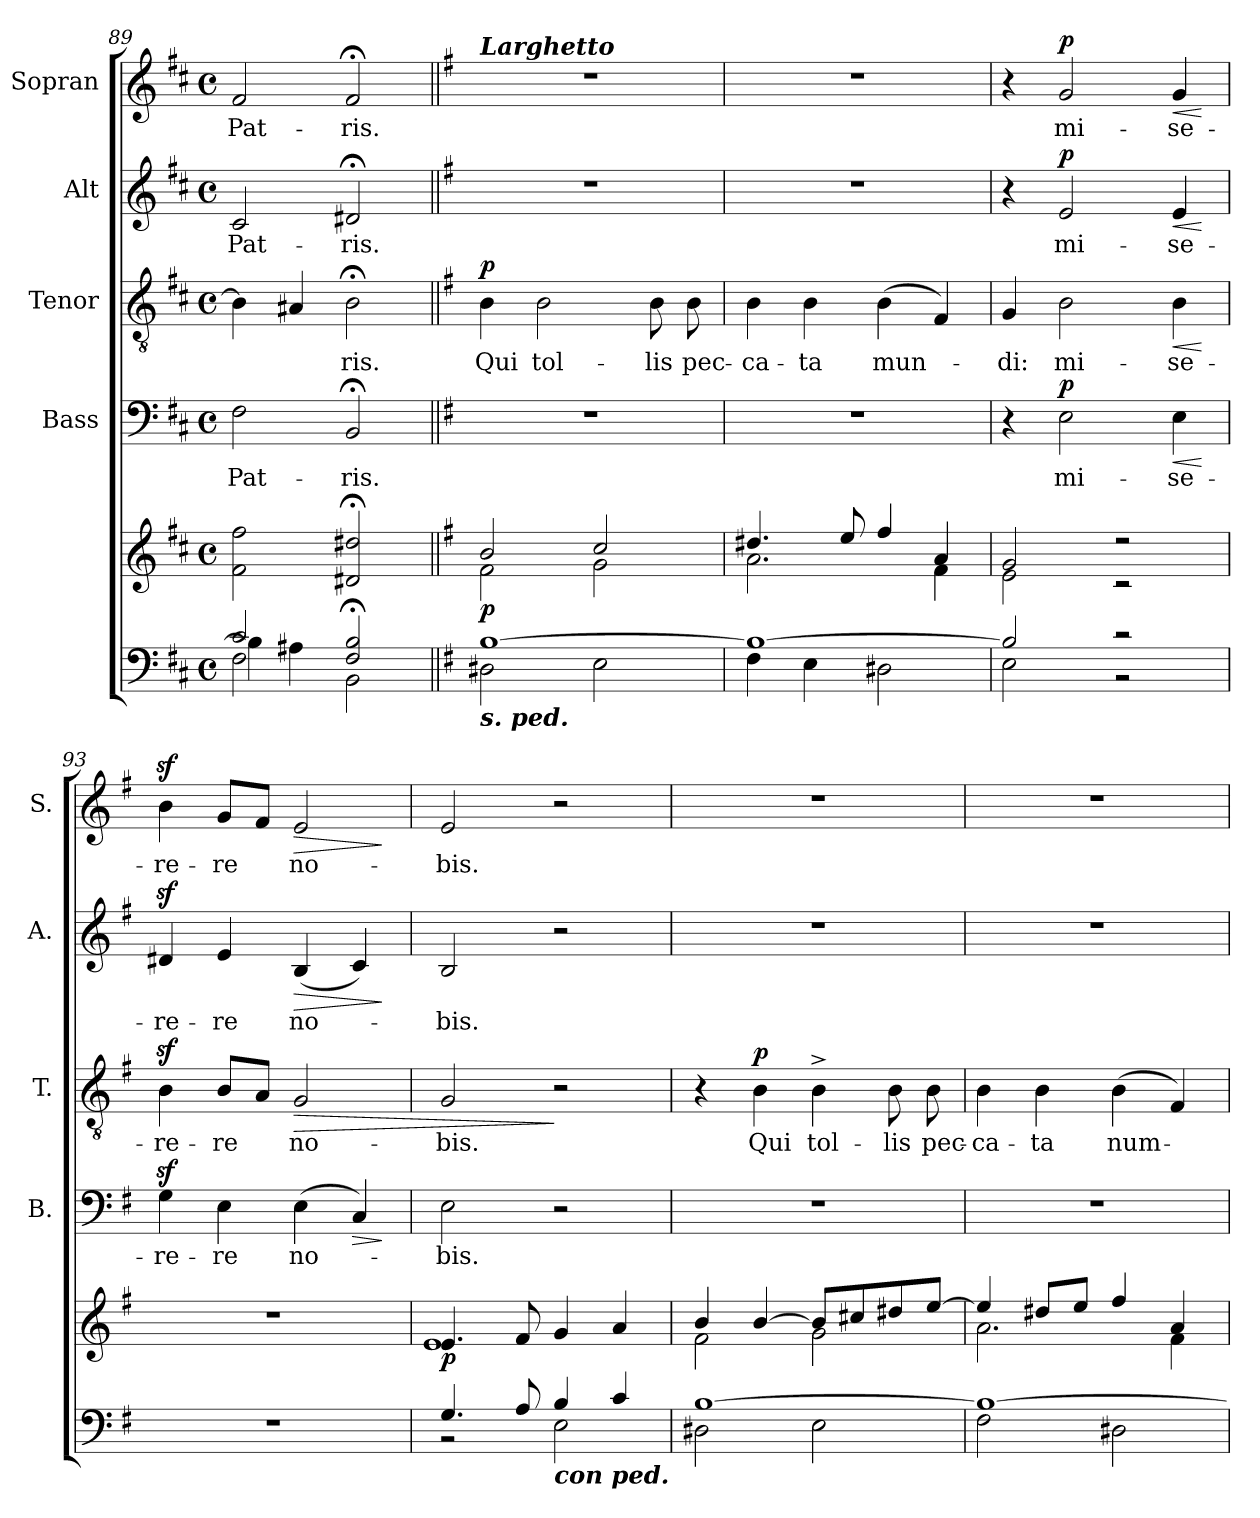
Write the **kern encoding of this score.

**kern	**kern	**dynam	**kern	**text	**dynam	**kern	**text	**dynam	**kern	**text	**dynam	**kern	**text	**dynam
*part5	*part5	*part5	*part4	*part4	*part4	*part3	*part3	*part3	*part2	*part2	*part2	*part1	*part1	*part1
*staff6	*staff5	*staff5/6	*staff4	*staff4	*staff4	*staff3	*staff3	*staff3	*staff2	*staff2	*staff2	*staff1	*staff1	*staff1
*	*	*	*I"Bass	*	*	*I"Tenor	*	*	*I"Alt	*	*	*I"Sopran	*	*
*	*	*	*I'B.	*	*	*I'T.	*	*	*I'A.	*	*	*I'S.	*	*
*clefF4	*clefG2	*	*clefF4	*	*	*clefGv2	*	*	*clefG2	*	*	*clefG2	*	*
*k[f#c#]	*k[f#c#]	*	*k[f#c#]	*	*	*k[f#c#]	*	*	*k[f#c#]	*	*	*k[f#c#]	*	*
*D:	*D:	*	*D:	*	*	*D:	*	*	*D:	*	*	*D:	*	*
*M4/4	*M4/4	*	*M4/4	*	*	*M4/4	*	*	*M4/4	*	*	*M4/4	*	*
*met(c)	*met(c)	*	*met(c)	*	*	*met(c)	*	*	*met(c)	*	*	*met(c)	*	*
=89	=89	=89	=89	=89	=89	=89	=89	=89	=89	=89	=89	=89	=89	=89
*^	*	*	*	*	*	*	*	*	*	*	*	*	*	*
*	*^	*	*	*	*	*	*	*	*	*	*	*	*	*	*
!	!	!	!	!	!	!LO:LY:b	!	!	!	!	!	!LO:LY:b	!	!	!LO:LY:b	!
2c#/	2F#\	4B\]	2f#\ 2ff#\	.	2F#\	Pat-	.	4B\]	.	.	2c#/	Pat-	.	2f#/	Pat-	.
.	.	4A#X\	.	.	.	.	.	4A#X/	.	.	.	.	.	.	.	.
!	!	!	!	!	!	!LO:LY:b	!	!	!LO:LY:b	!	!	!LO:LY:b	!	!	!LO:LY:b	!
2F#/; 2B/;	2BB\	2ryy	2d#X/;< 2dd#X/;<	.	2BB;</	-ris.	.	2B;<\	-ris.	.	2d#X;</	-ris.	.	2f#;</	-ris.	.
*v	*v	*v	*	*	*	*	*	*	*	*	*	*	*	*	*	*
!!LO:LB:g=z
=90||	=90||	=90||	=90||	=90||	=90||	=90||	=90||	=90||	=90||	=90||	=90||	=90||	=90||	=90||
*k[f#]	*k[f#]	*	*k[f#]	*	*	*k[f#]	*	*	*k[f#]	*	*	*k[f#]	*	*
*G:	*G:	*	*G:	*	*	*G:	*	*	*G:	*	*	*G:	*	*
*^	*^	*	*	*	*	*	*	*	*	*	*	*	*	*
*	*^	*	*	*	*	*	*	*	*	*	*	*	*	*	*	*
!	!	!	!	!	!	!	!	!	!	!	!	!	!	!	!LO:TX:a:Bi:t=Larghetto	!	!
!LO:TX:b:Bi:t=s. ped.	!	!	!	!	!	!	!	!	!	!	!	!	!	!	!	!	!
!	!	!	!	!	!LO:DY:b	!	!	!	!	!LO:LY:b	!LO:DY:a	!	!	!	!	!	!
*	*v	*v	*	*	*	*	*	*	*	*	*	*	*	*	*	*	*
[>1B	2D#X\	2b/	2f#\	p	1r	.	.	4B\	Qui	p	1r	.	.	1r	.	.
!	!	!	!	!	!	!	!	!	!LO:LY:b	!	!	!	!	!	!	!
.	.	.	.	.	.	.	.	2B\	tol-	.	.	.	.	.	.	.
.	2E\	2cc/	2g\	.	.	.	.	.	.	.	.	.	.	.	.	.
!	!	!	!	!	!	!	!	!	!LO:LY:b	!	!	!	!	!	!	!
.	.	.	.	.	.	.	.	8B\	-lis	.	.	.	.	.	.	.
!	!	!	!	!	!	!	!	!	!LO:LY:b	!	!	!	!	!	!	!
.	.	.	.	.	.	.	.	8B\	pec-	.	.	.	.	.	.	.
=91	=91	=91	=91	=91	=91	=91	=91	=91	=91	=91	=91	=91	=91	=91	=91	=91
!	!	!	!	!	!	!	!	!	!LO:LY:b	!	!	!	!	!	!	!
1B_	4F#\	4.dd#X/	2.a\	.	1r	.	.	4B\	-ca-	.	1r	.	.	1r	.	.
!	!	!	!	!	!	!	!	!	!LO:LY:b	!	!	!	!	!	!	!
.	4E\	.	.	.	.	.	.	4B\	-ta	.	.	.	.	.	.	.
.	.	8ee/	.	.	.	.	.	.	.	.	.	.	.	.	.	.
!	!	!	!	!	!	!	!	!	!LO:LY:b	!	!	!	!	!	!	!
.	2D#X\	4ff#/	.	.	.	.	.	(>4B\	mun-	.	.	.	.	.	.	.
.	.	4a/	4f#\	.	.	.	.	4F#/)	.	.	.	.	.	.	.	.
=92	=92	=92	=92	=92	=92	=92	=92	=92	=92	=92	=92	=92	=92	=92	=92	=92
!	!	!	!	!	!	!	!	!	!LO:LY:b	!	!	!	!	!	!	!
2B/]	2E\	2g/	2e\	.	4r	.	.	4G/	-di:	.	4r	.	.	4r	.	.
!	!	!	!	!	!	!LO:LY:b	!LO:DY:a	!	!LO:LY:b	!	!	!LO:LY:b	!LO:DY:a	!	!LO:LY:b	!LO:DY:a
.	.	.	.	.	2E\	mi-	p	2B\	mi-	.	2e/	mi-	p	2g/	mi-	p
2r	2r	2r	2r	.	.	.	.	.	.	.	.	.	.	.	.	.
!	!	!	!	!	!	!LO:LY:b	!LO:HP:b	!	!LO:LY:b	!LO:HP:b	!	!LO:LY:b	!LO:HP:b	!	!LO:LY:b	!LO:HP:b
.	.	.	.	.	4E\	-se-	<	4B\	-se-	<	4e/	-se-	<	4g/	-se-	<
*v	*v	*	*	*	*	*	*	*	*	*	*	*	*	*	*	*
*	*v	*v	*	*	*	*	*	*	*	*	*	*	*	*	*
.	.	.	.	.	[	.	.	[	.	.	[	.	.	[
=93	=93	=93	=93	=93	=93	=93	=93	=93	=93	=93	=93	=93	=93	=93
!	!	!	!	!LO:LY:b	!	!	!LO:LY:b	!	!	!LO:LY:b	!	!	!LO:LY:b	!
1r	1r	.	4Gz>\	-re-	.	4Bz>\	-re-	.	4d#Xz>/	-re-	.	4bz>\	-re-	.
!	!	!	!	!LO:LY:b	!	!	!LO:LY:b	!	!	!LO:LY:b	!	!	!LO:LY:b	!
.	.	.	4E\	-re	.	8B/L	-re	.	4e/	-re	.	8g/L	-re	.
.	.	.	.	.	.	8A/J	.	.	.	.	.	8f#/J	.	.
!	!	!	!	!LO:LY:b	!	!	!LO:LY:b	!LO:HP:b	!	!LO:LY:b	!LO:HP:b	!	!LO:LY:b	!LO:HP:b
.	.	.	(>4E\	no-	.	2G/	no-	>	(<4B/	no-	>	2e/	no-	>
!	!	!	!	!	!LO:HP:b	!	!	!	!	!	!	!	!	!
.	.	.	4C/)	.	>	.	.	.	4c/)	.	.	.	.	.
.	.	.	.	.	]	.	.	.	.	.	]	.	.	]
=94	=94	=94	=94	=94	=94	=94	=94	=94	=94	=94	=94	=94	=94	=94
*^	*^	*	*	*	*	*	*	*	*	*	*	*	*	*
!	!	!	!	!LO:DY:b	!	!LO:LY:b	!	!	!LO:LY:b	!	!	!LO:LY:b	!	!	!LO:LY:b	!
4.G/	2r	4.e/	1e	p	2E\	-bis.	.	2G/	-bis.	.	2B/	-bis.	.	2e/	-bis.	.
8A/	.	8f#/	.	.	.	.	.	.	.	.	.	.	.	.	.	.
!LO:TX:b:Bi:t=con ped.	!	!	!	!	!	!	!	!	!	!	!	!	!	!	!	!
4B/	2E\	4g/	.	.	2r	.	.	2r	.	]	2r	.	.	2r	.	.
4c/	.	4a/	.	.	.	.	.	.	.	.	.	.	.	.	.	.
!!LO:PB:g=z
=95	=95	=95	=95	=95	=95	=95	=95	=95	=95	=95	=95	=95	=95	=95	=95	=95
[>1B	2D#X\	4b/	2f#\	.	1r	.	.	4r	.	.	1r	.	.	1r	.	.
!	!	!	!	!	!	!	!	!	!LO:LY:b	!LO:DY:a	!	!	!	!	!	!
.	.	[>4b/	.	.	.	.	.	4B\	Qui	p	.	.	.	.	.	.
!	!	!	!	!	!	!	!	!	!LO:LY:b	!	!	!	!	!	!	!
.	2E\	8b/L]	2g\	.	.	.	.	4B^>\	tol-	.	.	.	.	.	.	.
.	.	8cc#X/	.	.	.	.	.	.	.	.	.	.	.	.	.	.
!	!	!	!	!	!	!	!	!	!LO:LY:b	!	!	!	!	!	!	!
.	.	8dd#X/	.	.	.	.	.	8B\	-lis	.	.	.	.	.	.	.
!	!	!	!	!	!	!	!	!	!LO:LY:b	!	!	!	!	!	!	!
.	.	[>8ee/J	.	.	.	.	.	8B\	pec-	.	.	.	.	.	.	.
=96	=96	=96	=96	=96	=96	=96	=96	=96	=96	=96	=96	=96	=96	=96	=96	=96
!	!	!	!	!	!	!	!	!	!LO:LY:b	!	!	!	!	!	!	!
1B_	2F#\	4ee/]	2.a\	.	1r	.	.	4B\	-ca-	.	1r	.	.	1r	.	.
!	!	!	!	!	!	!	!	!	!LO:LY:b	!	!	!	!	!	!	!
.	.	8dd#X/L	.	.	.	.	.	4B\	-ta	.	.	.	.	.	.	.
.	.	8ee/J	.	.	.	.	.	.	.	.	.	.	.	.	.	.
!	!	!	!	!	!	!	!	!	!LO:LY:b	!	!	!	!	!	!	!
.	2D#X\	4ff#/	.	.	.	.	.	(>4B\	num-	.	.	.	.	.	.	.
.	.	4a/	4f#\	.	.	.	.	4F#/)	.	.	.	.	.	.	.	.
*v	*v	*	*	*	*	*	*	*	*	*	*	*	*	*	*	*
*	*v	*v	*	*	*	*	*	*	*	*	*	*	*	*	*
=	=	=	=	=	=	=	=	=	=	=	=	=	=	=
*-	*-	*-	*-	*-	*-	*-	*-	*-	*-	*-	*-	*-	*-	*-
